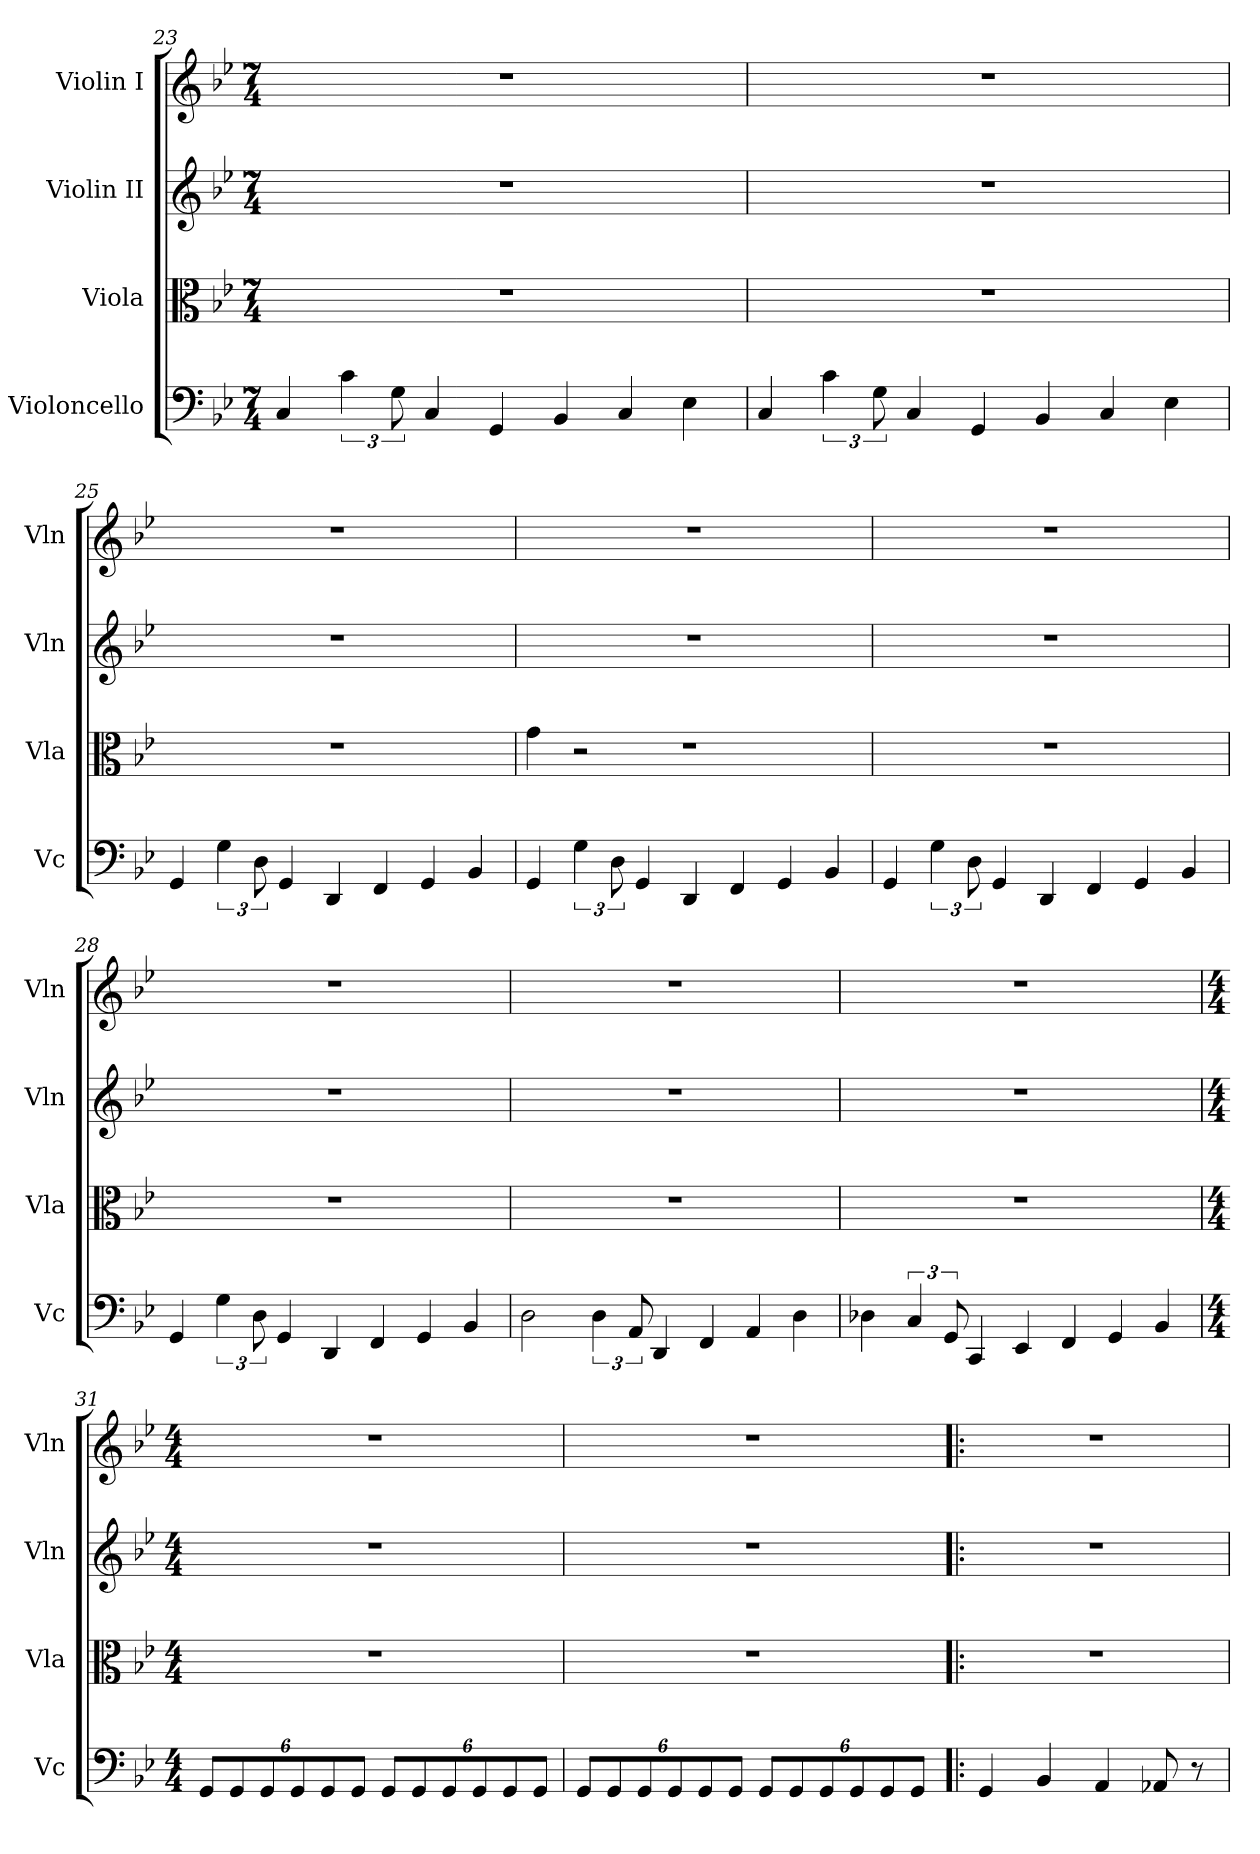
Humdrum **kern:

**kern	**kern	**kern	**kern
*part4	*part3	*part2	*part1
*staff4	*staff3	*staff2	*staff1
*I"Violoncello	*I"Viola	*I"Violin II	*I"Violin I
*I'Vc	*I'Vla	*I'Vln	*I'Vln
!!LO:LB:g=z
*clefF4	*clefC3	*clefG2	*clefG2
*k[b-e-]	*k[b-e-]	*k[b-e-]	*k[b-e-]
*M7/4	*M7/4	*M7/4	*M7/4
=23	=23	=23	=23
4C/	1..r	1..r	1..r
6c\	.	.	.
12G\	.	.	.
4C/	.	.	.
4GG/	.	.	.
4BB-/	.	.	.
4C/	.	.	.
4E-\	.	.	.
=24	=24	=24	=24
4C/	1..r	1..r	1..r
6c\	.	.	.
12G\	.	.	.
4C/	.	.	.
4GG/	.	.	.
4BB-/	.	.	.
4C/	.	.	.
4E-\	.	.	.
=25	=25	=25	=25
4GG/	1..r	1..r	1..r
6G\	.	.	.
12D\	.	.	.
4GG/	.	.	.
4DD/	.	.	.
4FF/	.	.	.
4GG/	.	.	.
4BB-/	.	.	.
=26	=26	=26	=26
4GG/	4g\	1..r	1..r
6G\	2r	.	.
12D\	.	.	.
4GG/	.	.	.
4DD/	1r	.	.
4FF/	.	.	.
4GG/	.	.	.
4BB-/	.	.	.
!!LO:LB:g=z
=27	=27	=27	=27
4GG/	1..r	1..r	1..r
6G\	.	.	.
12D\	.	.	.
4GG/	.	.	.
4DD/	.	.	.
4FF/	.	.	.
4GG/	.	.	.
4BB-/	.	.	.
=28	=28	=28	=28
4GG/	1..r	1..r	1..r
6G\	.	.	.
12D\	.	.	.
4GG/	.	.	.
4DD/	.	.	.
4FF/	.	.	.
4GG/	.	.	.
4BB-/	.	.	.
=29	=29	=29	=29
2D\	1..r	1..r	1..r
6D\	.	.	.
12AA/	.	.	.
4DD/	.	.	.
4FF/	.	.	.
4AA/	.	.	.
4D\	.	.	.
=30	=30	=30	=30
4D-X\	1..r	1..r	1..r
6C/	.	.	.
12GG/	.	.	.
4CC/	.	.	.
4EE-/	.	.	.
4FF/	.	.	.
4GG/	.	.	.
4BB-/	.	.	.
!!LO:LB:g=z
=31	=31	=31	=31
*M4/4	*M4/4	*M4/4	*M4/4
*Xbrackettup	*	*	*
12GG/L	1r	1r	1r
12GG/	.	.	.
12GG/	.	.	.
12GG/	.	.	.
12GG/	.	.	.
12GG/J	.	.	.
12GG/L	.	.	.
12GG/	.	.	.
12GG/	.	.	.
12GG/	.	.	.
12GG/	.	.	.
12GG/J	.	.	.
=32	=32	=32	=32
12GG/L	1r	1r	1r
12GG/	.	.	.
12GG/	.	.	.
12GG/	.	.	.
12GG/	.	.	.
12GG/J	.	.	.
12GG/L	.	.	.
12GG/	.	.	.
12GG/	.	.	.
12GG/	.	.	.
12GG/	.	.	.
12GG/J	.	.	.
=33!|:	=33!|:	=33!|:	=33!|:
4GG/	1r	1r	1r
4BB-/	.	.	.
4AA/	.	.	.
8AA-X/	.	.	.
8r	.	.	.
=	=	=	=
*-	*-	*-	*-
